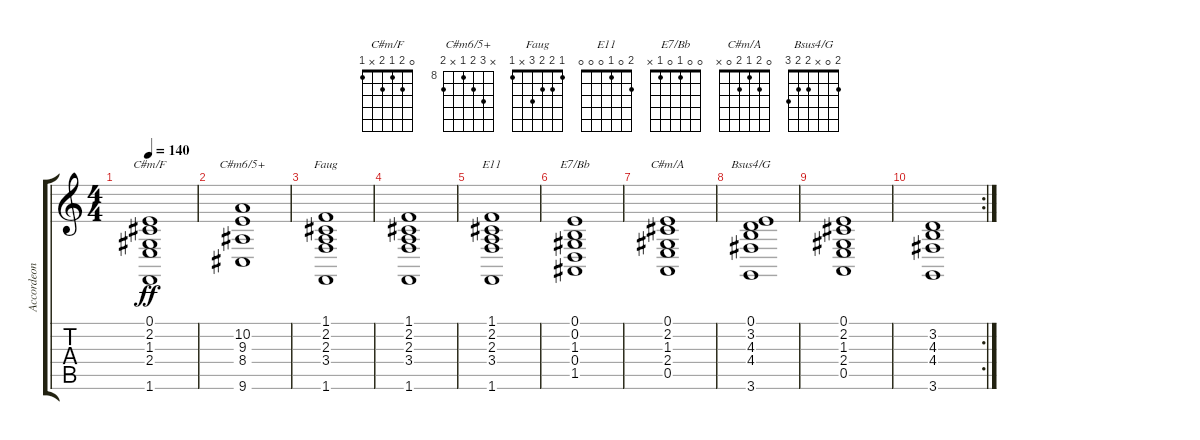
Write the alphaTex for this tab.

\track ("Accordeon" "Accordeon") {instrument accordion}
\staff {score tabs}
\tuning (E4 B3 G3 D3 A2 E2) {hide}
\chord ("C#m/F" 0 2 1 2 x 1)
\chord ("C#m6/5+" x 10 9 8 x 9) {firstfret 8}
\chord ("Faug" 1 2 2 3 x 1)
\chord ("E11" 2 0 1 0 0 0)
\chord ("E7/Bb" 0 0 1 0 1 x)
\chord ("C#m/A" 0 2 1 2 0 x)
\chord ("Bsus4/G" 2 0 x 2 2 3)
\ts (4 4)
\tempo 140
\clef g2
\ks c
(0.1 2.2 1.3 2.4 1.6).1{ch "C#m/F" dy ff} |
(10.2 9.3 8.4 9.6).1{ch "C#m6/5+"} |
(1.1 2.2 2.3 3.4 1.6).1{ch "Faug"} |
(1.1 2.2 2.3 3.4 1.6).1 |
(1.1 2.2 2.3 3.4 1.6).1{ch "E11"} |
(0.1 0.2 1.3 0.4 1.5).1{ch "E7/Bb"} |
(0.1 2.2 1.3 2.4 0.5).1{ch "C#m/A"} |
(0.1 3.2 4.3 4.4 3.6).1{ch "Bsus4/G"} |
(0.1 2.2 1.3 2.4 0.5).1 |
\rc 2
(3.2 4.3 4.4 3.6).1
